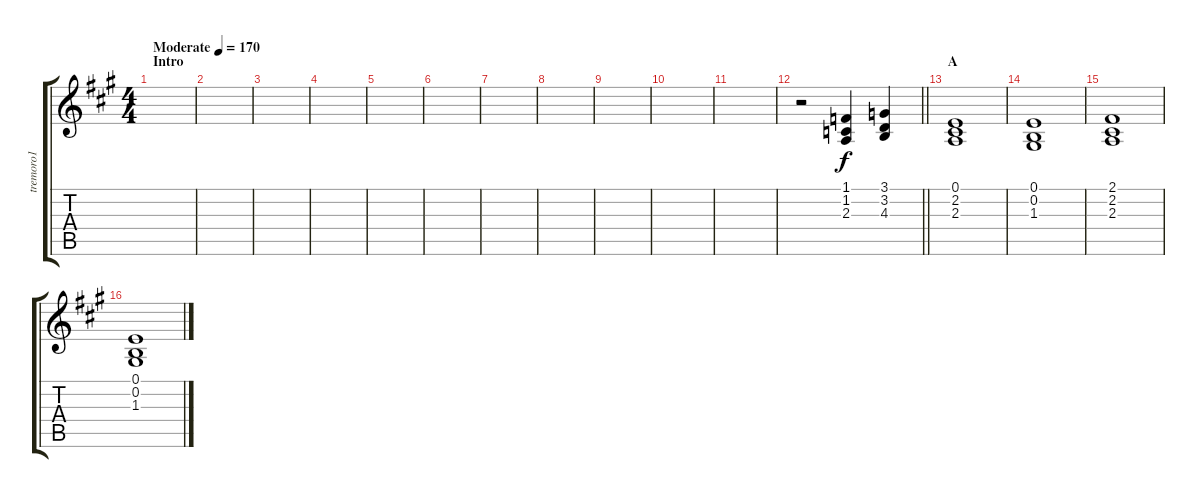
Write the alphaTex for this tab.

\track ("tremoro1" "tremoro1") {instrument tremolostrings}
\staff {score tabs}
\tuning (E4 B3 G3 D3 A2 E2) {hide}
\ts (4 4)
\section ("" "Intro")
\tempo (170 "Moderate")
\clef g2
\ks a
|
|
|
|
|
|
|
|
|
|
|
\barLineRight lightlight
r.2 (1.1 1.2 2.3).4 (3.1 3.2 4.3).4 |
\section ("" "A")
(0.1 2.2 2.3).1 |
(0.1 0.2 1.3).1 |
(2.1 2.2 2.3).1 |
(0.1 0.2 1.3).1
